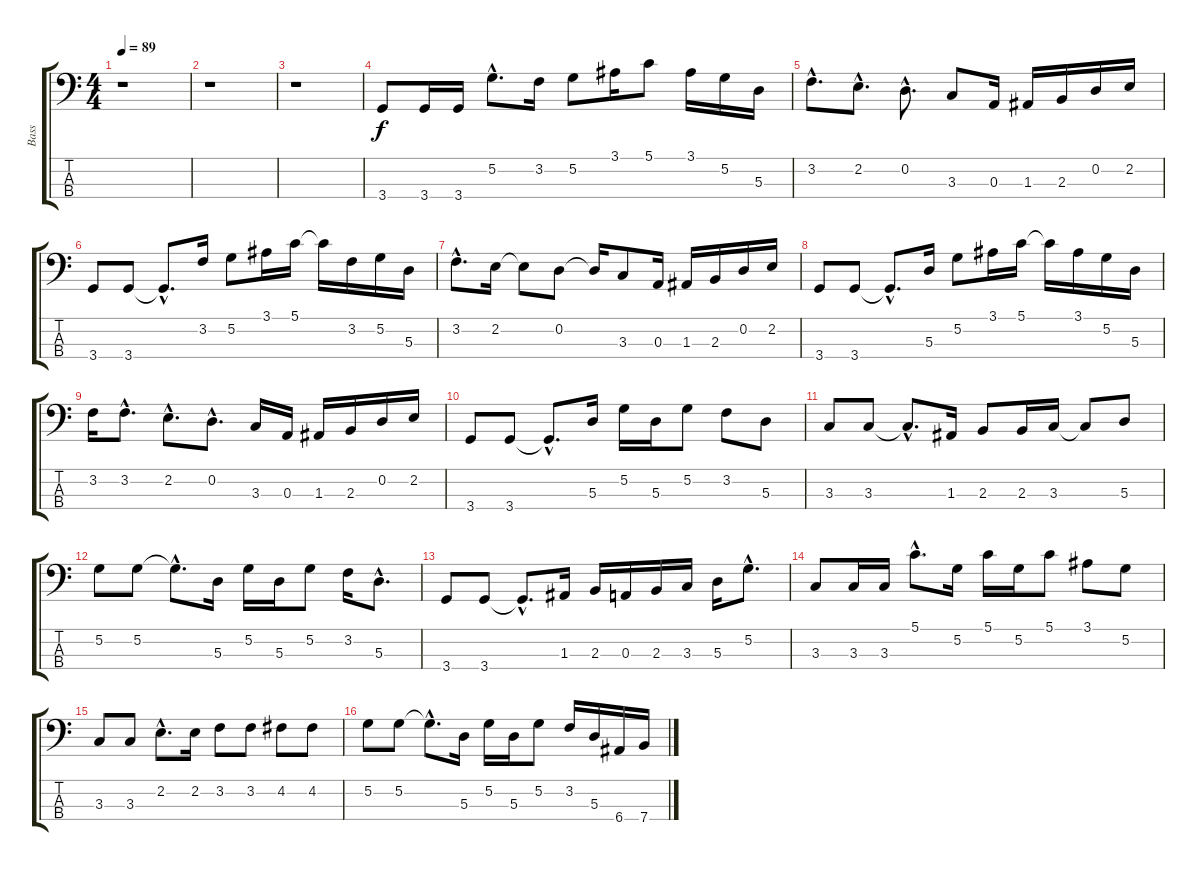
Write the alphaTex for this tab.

\track ("Bass" "Bass") {instrument electricbassfinger}
\staff {score tabs}
\tuning (G2 D2 A1 E1) {hide}
\ts (4 4)
\tempo 89
\clef f4
\ks c
r.1{dy f instrument electricbassfinger} |
r.1 |
r.1 |
3.4.8 3.4.16 3.4.16 5.2{hac}.8{d} 3.2.16 5.2.8 3.1.16 5.1.8 3.1.16 5.2.16 5.3.16 |
3.2{hac}.8{d} 2.2{hac}.8{d} 0.2{hac}.8{d} 3.3.8 0.3.16 1.3.16 2.3.16 0.2.16 2.2.16 |
3.4.8 3.4.8 3.4{hac t}.8{d} 3.2.16 5.2.8 3.1.16 5.1.16 5.1{t}.16 3.2.16 5.2.16 5.3.16 |
3.2{hac}.8{d} 2.2.16 2.2{t}.8 0.2.8 0.2{t}.16 3.3.8 0.3.16 1.3.16 2.3.16 0.2.16 2.2.16 |
3.4.8 3.4.8 3.4{hac t}.8{d} 5.3.16 5.2.8 3.1.16 5.1.16 5.1{t}.16 3.1.16 5.2.16 5.3.16 |
3.2.16 3.2{hac}.8{d} 2.2{hac}.8{d} 0.2{hac}.8{d} 3.3.16 0.3.16 1.3.16 2.3.16 0.2.16 2.2.16 |
3.4.8 3.4.8 3.4{hac t}.8{d} 5.3.16 5.2.16 5.3.16 5.2.8 3.2.8 5.3.8 |
3.3.8 3.3.8 3.3{hac t}.8{d} 1.3.16 2.3.8 2.3.16 3.3.16 3.3{t}.8 5.3.8 |
5.2.8 5.2.8 5.2{hac t}.8{d} 5.3.16 5.2.16 5.3.16 5.2.8 3.2.16 5.3{hac}.8{d} |
3.4.8 3.4.8 3.4{hac t}.8{d} 1.3.16 2.3.16 0.3.16 2.3.16 3.3.16 5.3.16 5.2{hac}.8{d} |
3.3.8 3.3.16 3.3.16 5.1{hac}.8{d} 5.2.16 5.1.16 5.2.16 5.1.8 3.1.8 5.2.8 |
3.3.8 3.3.8 2.2{hac}.8{d} 2.2.16 3.2.8 3.2.8 4.2.8 4.2.8 |
5.2.8 5.2.8 5.2{hac t}.8{d} 5.3.16 5.2.16 5.3.16 5.2.8 3.2.16 5.3.16 6.4.16 7.4.16
